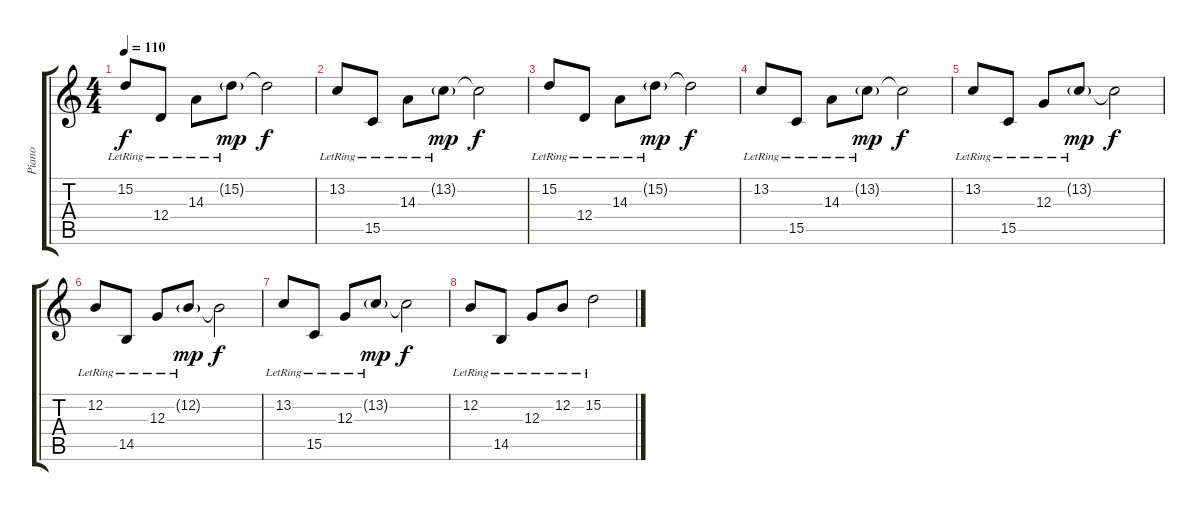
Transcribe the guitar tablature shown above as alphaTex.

\track ("Piano" "Piano") {instrument electricpiano1}
\staff {score tabs}
\tuning (E4 B3 G3 D3 A2 E2) {hide}
\ts (4 4)
\tempo 110
\clef g2
\ks c
15.2{lr}.8{dy f volume 15 instrument glockenspiel} 12.4{lr}.8 14.3{lr}.8 15.2{g lr}.8{dy mp} 15.2{t}.2{dy f} |
13.2{lr}.8 15.5{lr}.8 14.3{lr}.8 13.2{g lr}.8{dy mp} 13.2{t}.2{dy f} |
15.2{lr}.8 12.4{lr}.8 14.3{lr}.8 15.2{g lr}.8{dy mp} 15.2{t}.2{dy f} |
13.2{lr}.8 15.5{lr}.8 14.3{lr}.8 13.2{g lr}.8{dy mp} 13.2{t}.2{dy f} |
13.2{lr}.8 15.5{lr}.8 12.3{lr}.8 13.2{g lr}.8{dy mp} 13.2{t}.2{dy f} |
12.2{lr}.8 14.5{lr}.8 12.3{lr}.8 12.2{g lr}.8{dy mp} 12.2{t}.2{dy f} |
13.2{lr}.8 15.5{lr}.8 12.3{lr}.8 13.2{g lr}.8{dy mp} 13.2{t}.2{dy f} |
12.2{lr}.8 14.5{lr}.8 12.3{lr}.8 12.2{lr}.8 15.2{lr}.2
